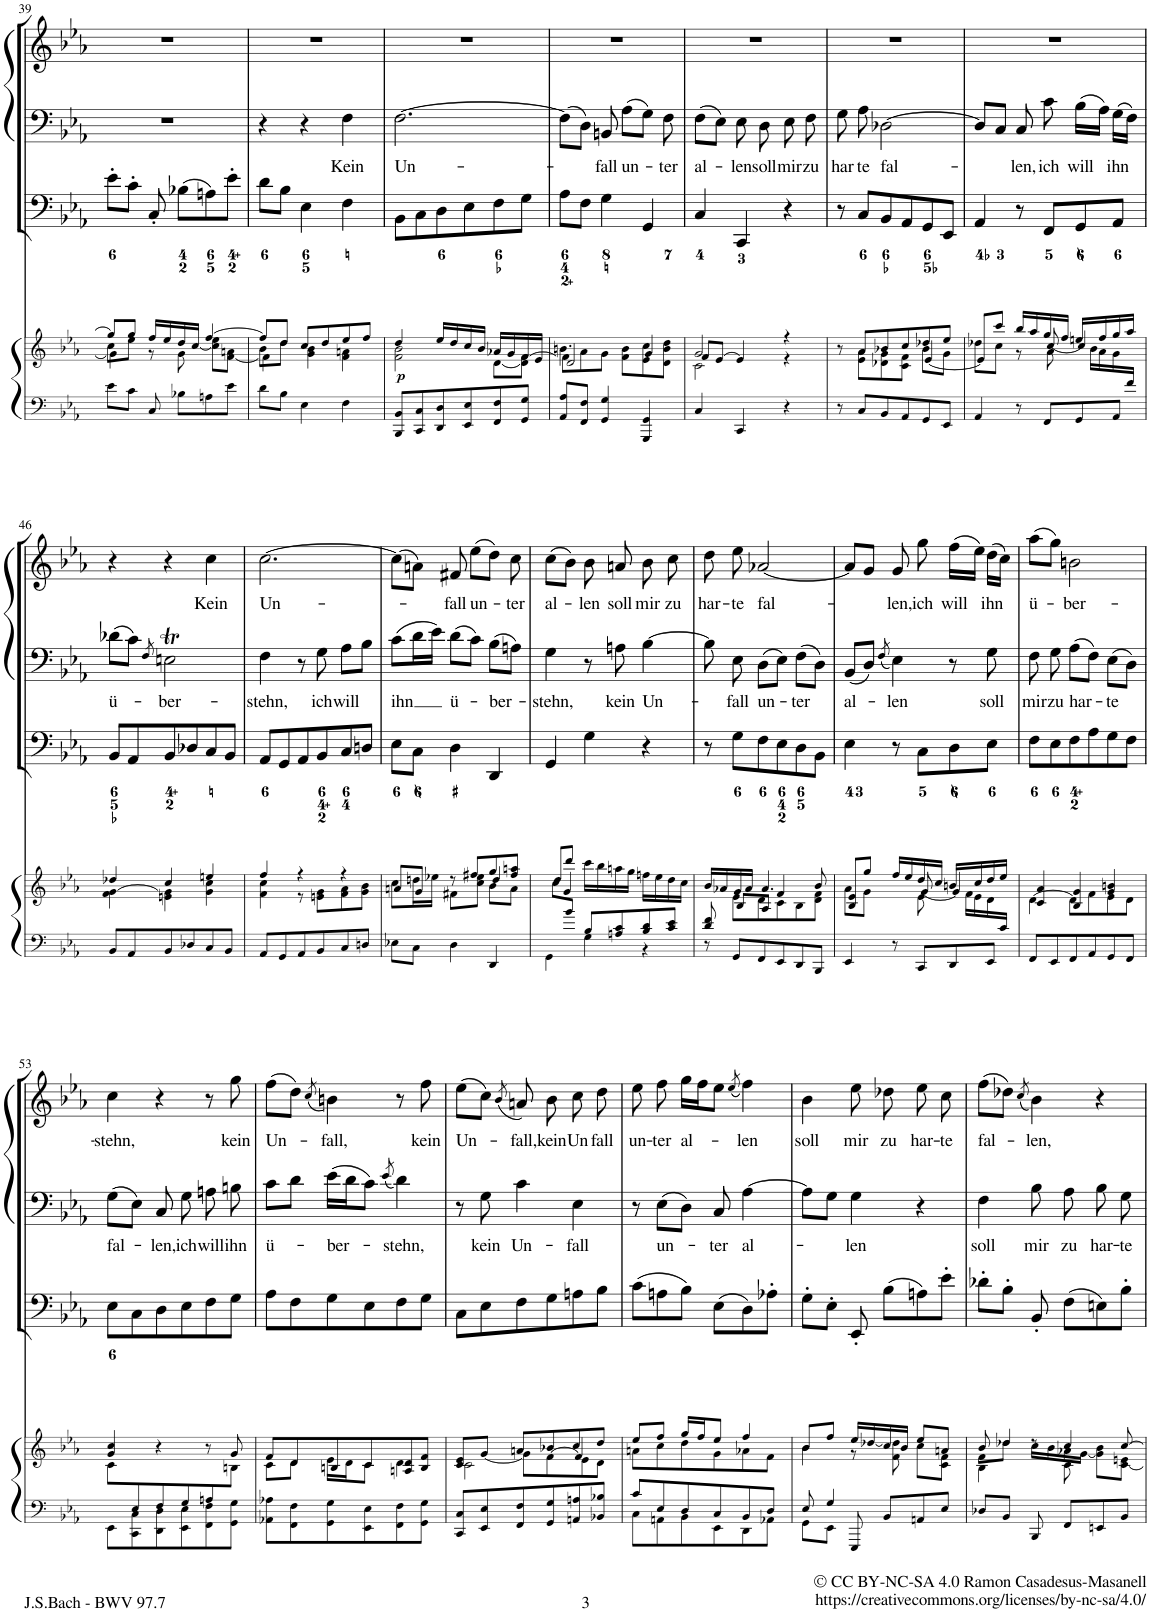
**kern	**kern	**kern	**kern	**text	**kern	**text
*part4	*part4	*part3	*part2	*part2	*part1	*part1
*staff5	*staff4	*staff3	*staff2	*staff2	*staff1	*staff1
*I"Piano reduction	*	*I"Organo e Continuo	*I"Basso	*	*I"Soprano	*
*I'Pno	*	*	*	*	*	*
!!LO:PB:g=z
*clefF4	*clefG2	*clefF4	*clefF4	*	*clefG2	*
*k[b-e-a-]	*k[b-e-a-]	*k[b-e-a-]	*k[b-e-a-]	*	*k[b-e-a-]	*
*M3/4	*M3/4	*M3/4	*M3/4	*	*M3/4	*
=39	=39	=39	=39	=39	=39	=39
*	*^	*	*	*	*	*
*	*	*^	*	*	*	*	*
8e-\L	8gg/L]	8cc\L	4g\]	8e-'\L	2.r	.	2.r	.
8c\J	8gg/J	8ee-\J	.	8c'\J	.	.	.	.
8C/	16ff/LL	8r	2ryy	8C'/	.	.	.	.
.	16ee-/	.	.	.	.	.	.	.
8B-X\L	16dd/	8g\	.	(8B-X\L	.	.	.	.
.	[<16cc/JJ	.	.	.	.	.	.	.
8An\	[4ff/	8cc\] 8ee-\L	.	8An\)	.	.	.	.
8e-\J	.	[8f\ 8an\J	.	8e-'\J	.	.	.	.
=40	=40	=40	=40	=40	=40	=40	=40	=40
8d\L	8ff/L]	8b-\L	4f\]	8d\L	4r	.	2.r	.
8B-\J	8dd/J	8dd\J	.	8B-\J	.	.	.	.
4E-\	8cc/L	4g\ 4b-\	2ryy	4E-\	4r	.	.	.
.	8dd/	.	.	.	.	.	.	.
!	!	!	!	!	!	!LO:LY:b	!	!
4F\	8ee-/	4f\ 4an\	.	4F\	4F\	Kein	.	.
.	8ff/J	.	.	.	.	.	.	.
*	*	*v	*v	*	*	*	*	*
=41	=41	=41	=41	=41	=41	=41	=41
!	!	!	!	!	!LO:LY:b	!	!
8BBB-/ 8BB-/L	4dd/	2f\ 2b-\	8BB-\L	[2.F\	Un-	2.r	.
8CC/ 8C/	.	.	8C\	.	.	.	.
8DD/ 8D/	16ee-/LL	.	8D\	.	.	.	.
.	16dd/	.	.	.	.	.	.
8EE-/ 8E-/	16cc/	.	8E-\	.	.	.	.
.	16b-/JJ	.	.	.	.	.	.
8FF/ 8F/	16a-X/LL	[8d\L	8F\	.	.	.	.
.	16g/	.	.	.	.	.	.
8GG/ 8G/J	16f/	8d\] [>8f\J	8G\J	.	.	.	.
.	16e-/JJ	.	.	.	.	.	.
=42	=42	=42	=42	=42	=42	=42	=42
*	*	*^	*	*	*	*	*
8AA-/ 8A-/L	2d/	8f\L]	4.bn\	8A-\L	(8F\L]	.	2.r	.
8FF/ 8F/J	.	8a-\	.	8F\J	8D\J)	.	.	.
!	!	!	!	!	!	!LO:LY:b	!	!
4GG/ 4G/	.	8g\J	.	4G\	8BBn/	-fall	.	.
!	!	!	!	!	!	!LO:LY:b	!	!
.	.	8f\ 8b\L	4.ryy	.	(8A-\L	un-	.	.
4GGG/ 4GG/	4g/	8e-\ 8cc\	.	4GG/	8G\J)	.	.	.
!	!	!	!	!	!	!LO:LY:b	!	!
.	.	8d\ 8b\ 8dd\J	.	.	8F\	-ter	.	.
=43	=43	=43	=43	=43	=43	=43	=43	=43
!	!	!	!	!	!	!LO:LY:b	!	!
4C/	2g/	2c\	8f/L	4C/	(8F\L	al-	2.r	.
.	.	.	[8e-/J	.	8E-\J)	.	.	.
!	!	!	!	!	!	!LO:LY:b	!	!
4CC/	.	.	4e-/]	4CC/	8E-\	-len	.	.
!	!	!	!	!	!	!LO:LY:b	!	!
.	.	.	.	.	8D\	soll	.	.
!	!	!	!	!	!	!LO:LY:b	!	!
4r	4r	4r	4ryy	4r	8E-\	mir	.	.
!	!	!	!	!	!	!LO:LY:b	!	!
.	.	.	.	.	8F\	zu	.	.
=44	=44	=44	=44	=44	=44	=44	=44	=44
!	!	!	!	!	!	!LO:LY:b	!	!
8r	8r	8ryy	4ryy	8r	8G\	har-	2.r	.
!	!	!	!	!	!	!LO:LY:b	!	!
8C/L	8a-/L	8e-\ 8a-\L	.	8C/L	8A-\	-te	.	.
!	!	!	!	!	!	!LO:LY:b	!	!
8BB-/	8b-X/	8d-X\ 8g\	4ryy	8BB-/	[2D-X\	fal-	.	.
8AA-/	8cc/	8c\ 8f\J	.	8AA-/	.	.	.	.
8GG/	8dd-X/	8b-\L	[<4e-/	8GG/	.	.	.	.
8EE-/J	8ee-/J	8g\J	.	8EE-/J	.	.	.	.
=45	=45	=45	=45	=45	=45	=45	=45	=45
*^	*	*	*	*	*	*	*	*
8.ryy	4AA-/	8e-/L]	8dd-X\L	4ryy	4AA-/	8D-/L]	.	2.r	.
.	.	8ccc/J	8cc\J	.	.	8C/J	.	.	.
!	!	!	!	!	!	!	!LO:LY:b	!	!
.	8r	16bb-/LL	8r	8ryy	8r	8C/	-len,	.	.
.	.	16aa-/	.	.	.	.	.	.	.
!	!	!	!	!	!	!	!LO:LY:b	!	!
.	8FF/L	16gg/	8a-\	[<8cc/	8FF/L	8c\	ich	.	.
.	.	16ff/JJ	.	.	.	.	.	.	.
!	!	!	!	!	!	!	!LO:LY:b	!	!
.	8GG/	16een/LL	16b-\LL	4cc/]	8GG/	(16B-\LL	will	.	.
.	.	16ff/	16a-\	.	.	16A-\JJ)	.	.	.
!	!	!	!	!	!	!	!LO:LY:b	!	!
.	8AA-/J	16gg/	16g\	.	8AA-/J	(16G\LL	ihn	.	.
16f/JJ	.	16aa-/JJ	16ryy	.	.	16F\JJ)	.	.	.
*v	*v	*	*	*	*	*	*	*	*
*	*	*v	*v	*	*	*	*	*
!!LO:LB:g=z
=46	=46	=46	=46	=46	=46	=46	=46
!	!	!	!	!	!LO:LY:b	!	!
8BB-/L	4dd-X/	4f\ [>4g\	8BB-/L	(8d-X\L	ü-	4r	.
8AA-/	.	.	8AA-/	8c\J)	.	.	.
.	.	.	.	8qF/	.	.	.
!	!	!	!	!	!LO:LY:b	!	!
8BB-/	4cc/	4en\ 4g\]	8BB-/	2Ent\	-ber-	4r	.
8D-X/	.	.	8D-X/	.	.	.	.
!	!	!	!	!	!	!	!LO:LY:b
8C/	4een/	4g\ 4cc\	8C/	.	.	4cc\	Kein
8BB-/J	.	.	8BB-/J	.	.	.	.
=47	=47	=47	=47	=47	=47	=47	=47
!	!	!	!	!	!LO:LY:b	!	!LO:LY:b
8AA-/L	4ff/	4f\ 4cc\	8AA-/L	4F\	-stehn,	[2.cc\	Un-
8GG/	.	.	8GG/	.	.	.	.
8AA-/	4r	8r	8AA-/	8r	.	.	.
!	!	!	!	!	!LO:LY:b	!	!
8BB-/	.	8en\ 8g\L	8BB-/	8G\	ich	.	.
!	!	!	!	!	!LO:LY:b	!	!
8C/	4r	8f\ 8a-\	8C/	8A-\L	will	.	.
8Dn/J	.	8g\ 8b-\J	8Dn/J	8B-\J	.	.	.
=48	=48	=48	=48	=48	=48	=48	=48
*	*	*^	*	*	*	*	*
!	!	!	!	!	!	!LO:LY:b	!	!
8E-X\L	8an/L	8cc\L	2ryy	8E-\L	(8c\L	ihn	(8cc\L]	.
8C\J	8g/J	16ddn\L	.	8C\J	16d\L	.	8an\J)	.
.	.	16ee-X\JJ	.	.	16e-\JJ)	.	.	.
!	!	!	!	!	!	!LO:LY:b	!	!LO:LY:b
4D\	8r	8f#X\L	.	4D\	(8d\L	ü-	8f#X/	-fall
!	!	!	!	!	!	!	!	!LO:LY:b
.	8ff#X/L	8cc\ 8ee-\J	.	.	8c\J)	.	(8ee-\L	un-
!	!	!	!	!	!	!LO:LY:b	!	!
4DD/	8gg/	8b-\L	4dd/	4DD/	(8B-\L	-ber-	8dd\J)	.
!	!	!	!	!	!	!	!	!LO:LY:b
.	8ff#/ 8aan/J	8a\J	.	.	8An\J)	.	8cc\	-ter
=49	=49	=49	=49	=49	=49	=49	=49	=49
*^	*	*	*	*	*	*	*	*
*	*^	*	*	*	*	*	*	*	*
!	!	!	!	!	!	!	!	!LO:LY:b	!	!LO:LY:b
8ryy	4ryy	4GG\	8dd/L	8cc\L	4g/	4GG/	4G\	-stehn,	(8cc\L	al-
8b-/J	.	.	8ddd/J	8ryy	.	.	.	.	8b-\J)	.
!	!	!	!	!	!	!	!	!	!	!LO:LY:b
2ryy	8B-/L	4G\	16ccc\LL	2ryy	2ryy	4G\	8r	.	8b-\	-len
.	.	.	16bb-\	.	.	.	.	.	.	.
!	!	!	!	!	!	!	!	!LO:LY:b	!	!LO:LY:b
.	8An/ 8c/	.	16aan\	.	.	.	8An\	kein	8an/	soll
.	.	.	16gg\JJ	.	.	.	.	.	.	.
!	!	!	!	!	!	!	!	!LO:LY:b	!	!LO:LY:b
.	8B-/ 8d/	4r	16ffn\LL	.	.	4r	[4B-\	Un-	8b-\	mir
.	.	.	16ee-\	.	.	.	.	.	.	.
!	!	!	!	!	!	!	!	!	!	!LO:LY:b
.	8c/ 8e-/J	.	16dd\	.	.	.	.	.	8cc\	zu
.	.	.	16cc\JJ	.	.	.	.	.	.	.
*	*v	*v	*	*	*	*	*	*	*	*
=50	=50	=50	=50	=50	=50	=50	=50	=50	=50
!	!	!	!	!	!	!	!	!	!LO:LY:b
8d/ 8f/	8r	16b-/LL	8ryy	8ryy	8r	8B-\]	.	8dd\	har-
.	.	16a-X/	.	.	.	.	.	.	.
!	!	!	!	!	!	!	!LO:LY:b	!	!LO:LY:b
2ryy	8GG/L	16g/	8e-\L	8B-/L	8G\L	8E-\	-fall	8ee-\	-te
.	.	16a-/JJ	.	.	.	.	.	.	.
!	!	!	!	!	!	!	!LO:LY:b	!	!LO:LY:b
.	8FF/	4.a-/	8d\	8A-/J	8F\	(8D\L	un-	[2a-X/	fal-
.	8EE-/	.	8c\	4f/	8E-\	8E-\J)	.	.	.
!	!	!	!	!	!	!	!LO:LY:b	!	!
.	8DD/	.	8B-\	.	8D\	(8F\L	-ter	.	.
8ryy	8BBB-/J	8b-/	8d\ 8f\J	8ryy	8BB-\J	8D\J)	.	.	.
=51	=51	=51	=51	=51	=51	=51	=51	=51	=51
!	!	!	!	!	!	!	!LO:LY:b	!	!
8.ryy	4EE-/	8B-/ 8e-/L	8a-\L	4ryy	4E-\	(8BB-/L	al-	8a-/L]	.
.	.	8gg/J	8g\J	.	.	8D/J)	.	8g/J	.
.	.	.	.	.	.	(8qF/	.	.	.
!	!	!	!	!	!	!	!LO:LY:b	!	!LO:LY:b
.	8r	16ff/LL	8ryy	8ryy	8r	4E-\)	-len	8g/	-len,
.	.	16ee-/	.	.	.	.	.	.	.
!	!	!	!	!	!	!	!	!	!LO:LY:b
.	8CC/L	16dd/	8e-\	[<8g/	8C\L	.	.	8gg\	ich
.	.	16cc/JJ	.	.	.	.	.	.	.
!	!	!	!	!	!	!	!	!	!LO:LY:b
.	8DD/	16bn/LL	16f\LL	4g/]	8D\	8r	.	(16ff\LL	will
.	.	16cc/	16e-\	.	.	.	.	16ee-\JJ)	.
!	!	!	!	!	!	!	!LO:LY:b	!	!LO:LY:b
.	8EE-/J	16dd/	16d\	.	8E-\J	8G\	soll	(16dd\LL	ihn
16c/JJ	.	16ee-/JJ	16ryy	.	.	.	.	16cc\JJ)	.
*v	*v	*	*	*	*	*	*	*	*
*	*	*v	*v	*	*	*	*	*
=52	=52	=52	=52	=52	=52	=52	=52
!	!	!	!	!	!LO:LY:b	!	!LO:LY:b
8FF/L	4c/ 4a-/	[>4d\	8F\L	8F\	mir	(8aa-\L	ü-
!	!	!	!	!	!LO:LY:b	!	!
8EE-/	.	.	8E-\	8G\	zu	8gg\J)	.
!	!	!	!	!	!LO:LY:b	!	!LO:LY:b
8FF/	4B-/ 4g/	8d\L]	8F\	(8A-\L	har-	2bn\	-ber-
8AA-/	.	8f\	8A-\	8F\J)	.	.	.
!	!	!	!	!	!LO:LY:b	!	!
8GG/	4g/ 4bn/	8e-\	8G\	(8E-\L	-te	.	.
8FF/J	.	8d\J	8F\J	8D\J)	.	.	.
!!LO:LB:g=z
=53	=53	=53	=53	=53	=53	=53	=53
*^	*	*	*	*	*	*	*
!	!	!	!	!	!	!LO:LY:b	!	!LO:LY:b
8ryy	8EE-\L	4g/ 4cc/	8c\L	8E-\L	(8G\L	fal-	4cc\	-stehn,
8E-/	8CC\ 8C\	.	2ryy	8C\	8E-\J)	.	.	.
!	!	!	!	!	!	!LO:LY:b	!	!
8F/	8DD\ 8D\	4r	.	8D\	8C/	-len,	4r	.
!	!	!	!	!	!	!LO:LY:b	!	!
8G/	8EE-\ 8E-\	.	.	8E-\	8G\	ich	.	.
!	!	!	!	!	!	!LO:LY:b	!	!
8An/	8FF\ 8F\	8r	.	8F\	8An\	will	8r	.
!	!	!	!	!	!	!LO:LY:b	!	!LO:LY:b
8ryy	8GG\ 8G\J	8g/	8Bn\J	8G\J	8Bn\	ihn	8gg\	kein
=54	=54	=54	=54	=54	=54	=54	=54	=54
!	!	!	!	!	!	!LO:LY:b	!	!LO:LY:b
*v	*v	*	*	*	*	*	*	*
8AA-X\ 8A-X\L	8f/L	8c\L	8A-\L	8c\L	ü-	(8ff\L	Un-
8FF\ 8F\	8d/	8d\J	8F\	8d\J	.	8dd\J)	.
.	.	.	.	.	.	(8qcc/	.
!	!	!	!	!	!LO:LY:b	!	!LO:LY:b
8GG\ 8G\	8Bn/	16e-\LL	8G\	(16e-\LL	-ber-	4bn\)	-fall,
.	.	16d\J	.	16d\J	.	.	.
8EE-\ 8E-\	8c/	8c\J	8E-\	8c\J)	.	.	.
.	.	.	.	(8qe-/	.	.	.
!	!	!	!	!	!LO:LY:b	!	!
8FF\ 8F\	8An/ 8d/	4d\	8F\	4d\)	-stehn,	8r	.
!	!	!	!	!	!	!	!LO:LY:b
8GG\ 8G\J	8B/ 8f/J	.	8G\J	.	.	8ff\	kein
=55	=55	=55	=55	=55	=55	=55	=55
*	*	*^	*	*	*	*	*
!	!	!	!	!	!	!	!	!LO:LY:b
8CC/ 8C/L	8c/ 8e-/L	4ryy	2c\	8C\L	8r	.	(8ee-\L	Un-
!	!	!	!	!	!	!LO:LY:b	!	!
8EE-/ 8E-/	[<8g/J	.	.	8E-\	8G\	kein	8cc\J)	.
.	.	.	.	.	.	.	(8qb-/	.
!	!	!	!	!	!	!LO:LY:b	!	!LO:LY:b
8FF/ 8F/	8an/L	8g\L]	.	8F\	4c\	Un-	8an/)	-fall,
!	!	!	!	!	!	!	!	!LO:LY:b
8GG/ 8G/	8b-X/	[>8f\	.	8G\	.	.	8b-\	kein
!	!	!	!	!	!	!LO:LY:b	!	!LO:LY:b
8AAn/ 8An/	8cc/	8e-\	4f/]	8An\	4E-\	-fall	8cc\	Un-
!	!	!	!	!	!	!	!	!LO:LY:b
8BB-X/ 8B-X/J	8dd/J	8d\J	.	8B-\J	.	.	8dd\	-fall
*	*	*v	*v	*	*	*	*	*
=56	=56	=56	=56	=56	=56	=56	=56
*^	*	*	*	*	*	*	*
!	!	!	!	!	!	!	!	!LO:LY:b
8c/L	8C\L	8ee-/L	8an\L	(8c\L	8r	.	8ee-\	un-
!	!	!	!	!	!	!LO:LY:b	!	!LO:LY:b
8E-/	8AAn\	8ff/J	8cc\	8An\	(8E-\L	un-	8ff\	-ter
!	!	!	!	!	!	!	!	!LO:LY:b
8D/	8BB-\	16gg/LL	8dd\	8B-\J)	8D\J)	.	16gg\LL	al-
.	.	16ff/J	.	.	.	.	16ff\J	.
!	!	!	!	!	!	!LO:LY:b	!	!
8C/	8EE-\	8ee-/J	8g\	(8E-\L	8C/	-ter	8ee-\J	.
.	.	.	.	.	.	.	(8qee-/	.
!	!	!	!	!	!	!LO:LY:b	!	!LO:LY:b
8BB-/	8DD\	4ff/	8a-X\	8D\)	[4A-\	al-	4ff\)	-len
8D/J	8AA-X\J	.	8f\J	8A-X'\J	.	.	.	.
=57	=57	=57	=57	=57	=57	=57	=57	=57
!	!	!	!	!	!	!	!	!LO:LY:b
8E-/	8GG\L	8b-/L	4b-\	8G'\L	8A-\L]	.	4b-\	soll
4G/	8EE-\J	8ff/J	.	8E-'\J	8G\J	.	.	.
!	!	!	!	!	!	!LO:LY:b	!	!LO:LY:b
.	8EEE-/	16ee-/LL	8r	8EE-'/	4G\	-len	8ee-\	mir
.	.	[<16dd-X/	.	.	.	.	.	.
!	!	!	!	!	!	!	!	!LO:LY:b
8BB-/L	8ryy	16cc/	8f\ 8dd-\]	(8B-\L	.	.	8dd-X\	zu
.	.	16b-/JJ	.	.	.	.	.	.
!	!	!	!	!	!	!	!	!LO:LY:b
8AAn/	4ryy	8ee-/L	8cc\L	8An\)	4r	.	8ee-\	har-
!	!	!	!	!	!	!	!	!LO:LY:b
8E-/J	.	8an/J	8c\ 8f\J	8e-'\J	.	.	8cc\	-te
*v	*v	*	*	*	*	*	*	*
=58	=58	=58	=58	=58	=58	=58	=58
*	*	*^	*	*	*	*	*
!	!	!	!	!	!	!LO:LY:b	!	!LO:LY:b
8D-X/L	8b-/	8f\L	4B-\	8d-X'\L	4F\	soll	(8ff\L	fal-
8BB-/J	4dd-X/	8dd-\J	.	8B-'\J	.	.	8dd-X\J)	.
.	.	.	.	.	.	.	(8qcc/	.
!	!	!	!	!	!	!LO:LY:b	!	!LO:LY:b
8BBB-/	.	16cc\LL	8r	8BB-'/	8B-\	mir	4b-\)	-len,
.	.	16b-\	.	.	.	.	.	.
!	!	!	!	!	!	!LO:LY:b	!	!
8FF/L	4cc/	16a-X\	8c\	(8F\L	8A-\	zu	.	.
.	.	[16g\JJ	.	.	.	.	.	.
!	!	!	!	!	!	!LO:LY:b	!	!
8EEn/	.	8g\] 8b-\L	4ryy	8En\)	8B-\	har-	4r	.
!	!	!	!	!	!	!LO:LY:b	!	!
8BB-/J	[8cc/	[8c\ 8en\J	.	8B-'\J	8G\	-te	.	.
*	*v	*v	*v	*	*	*	*	*
=	=	=	=	=	=	=
*-	*-	*-	*-	*-	*-	*-
